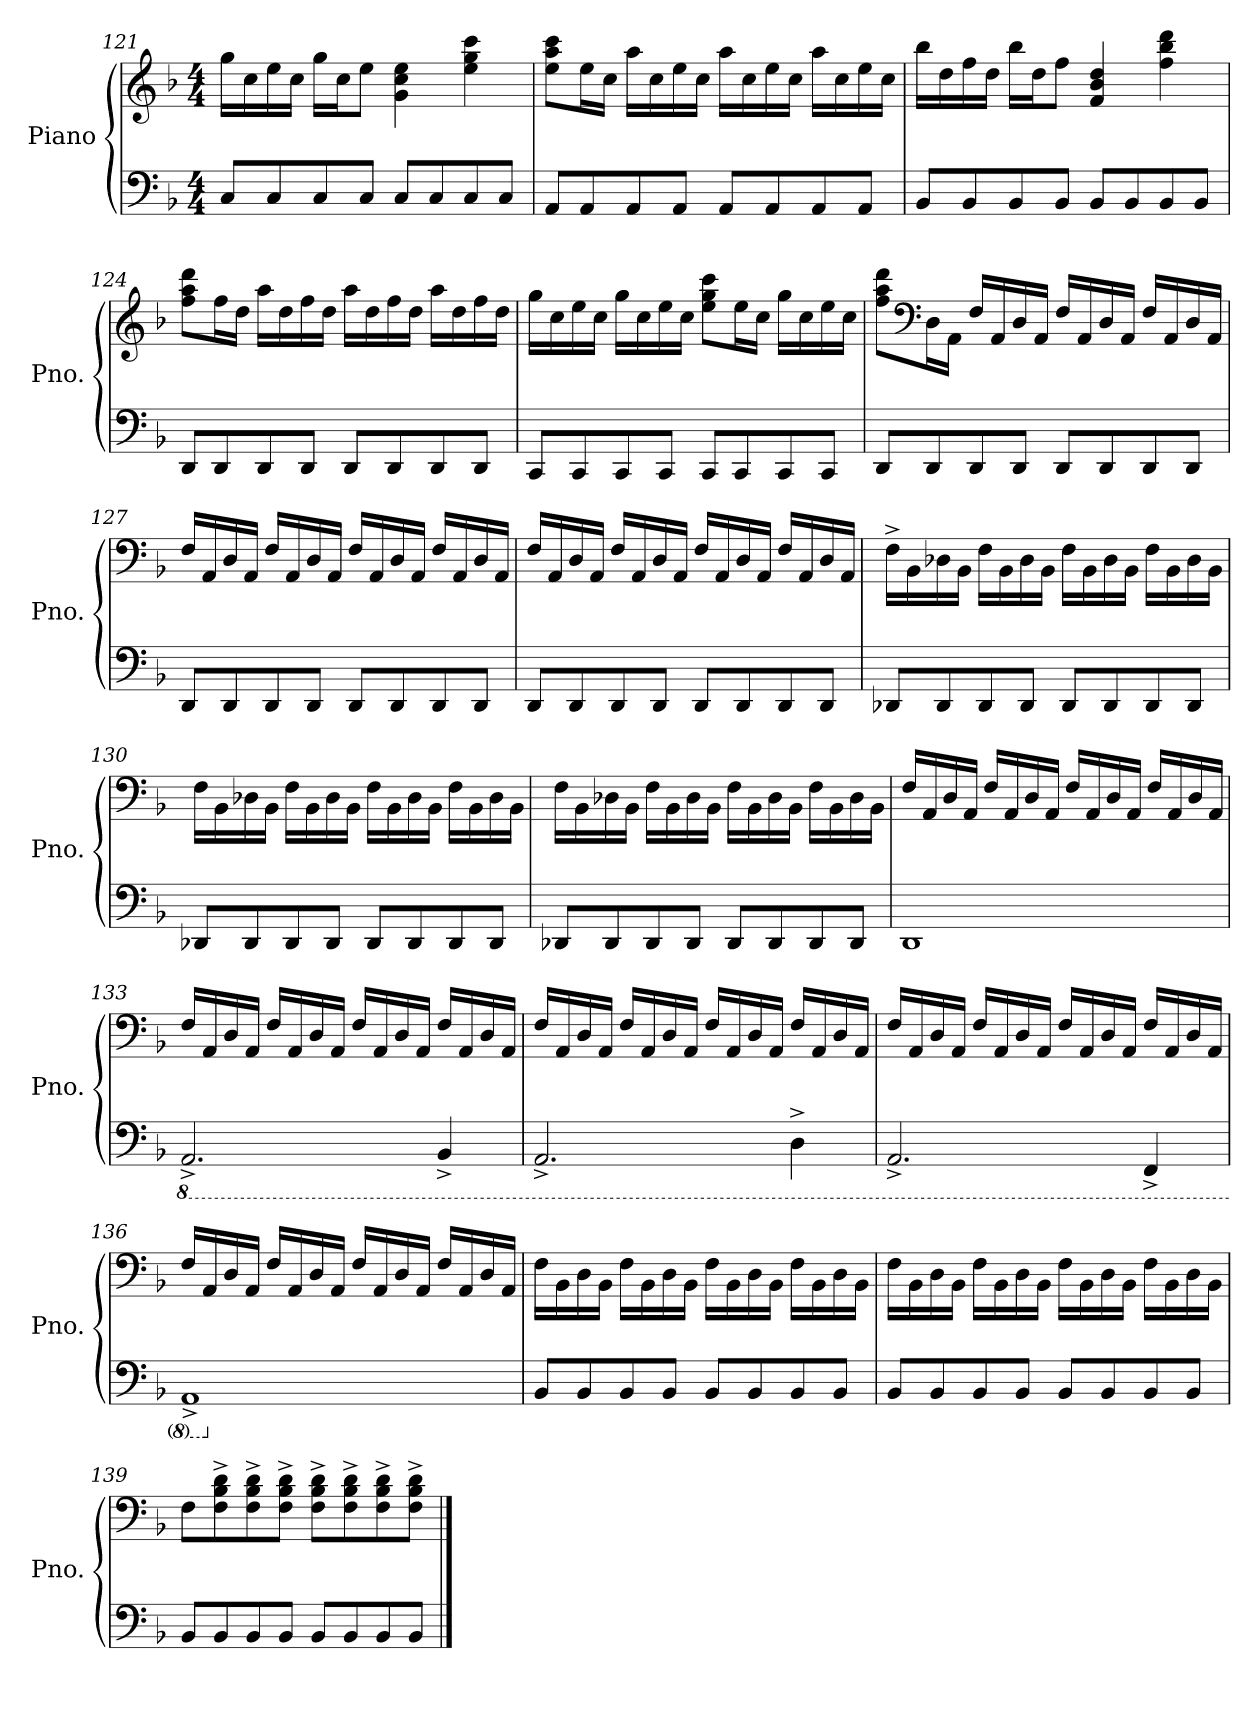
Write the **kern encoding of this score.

**kern	**kern
*part1	*part1
*staff2	*staff1
*I"Piano	*
*I'Pno.	*
!!LO:LB:g=z
*clefF4	*clefG2
*k[b-]	*k[b-]
*M4/4	*M4/4
=121	=121
8C/L	16gg\LL
.	16cc\
8C/	16ee\
.	16cc\JJ
8C/	16gg\LL
.	16cc\J
8C/J	8ee\J
8C/L	4g\ 4cc\ 4ee\
8C/	.
8C/	4ee\ 4gg\ 4ccc\
8C/J	.
=122	=122
8AA/L	8ee\ 8aa\ 8ccc\L
8AA/	16ee\L
.	16cc\JJ
8AA/	16aa\LL
.	16cc\
8AA/J	16ee\
.	16cc\JJ
8AA/L	16aa\LL
.	16cc\
8AA/	16ee\
.	16cc\JJ
8AA/	16aa\LL
.	16cc\
8AA/J	16ee\
.	16cc\JJ
=123	=123
8BB-/L	16bb-\LL
.	16dd\
8BB-/	16ff\
.	16dd\JJ
8BB-/	16bb-\LL
.	16dd\J
8BB-/J	8ff\J
8BB-/L	4f/ 4b-/ 4dd/
8BB-/	.
8BB-/	4ff\ 4bb-\ 4ddd\
8BB-/J	.
!!LO:LB:g=z
=124	=124
8DD/L	8ff\ 8aa\ 8ddd\L
8DD/	16ff\L
.	16dd\JJ
8DD/	16aa\LL
.	16dd\
8DD/J	16ff\
.	16dd\JJ
8DD/L	16aa\LL
.	16dd\
8DD/	16ff\
.	16dd\JJ
8DD/	16aa\LL
.	16dd\
8DD/J	16ff\
.	16dd\JJ
=125	=125
8CC/L	16gg\LL
.	16cc\
8CC/	16ee\
.	16cc\JJ
8CC/	16gg\LL
.	16cc\
8CC/J	16ee\
.	16cc\JJ
8CC/L	8ee\ 8gg\ 8ccc\L
8CC/	16ee\L
.	16cc\JJ
8CC/	16gg\LL
.	16cc\
8CC/J	16ee\
.	16cc\JJ
=126	=126
8DD/L	8ff\ 8aa\ 8ddd\L
*	*clefF4
8DD/	16D\L
.	16AA\JJ
8DD/	16F/LL
.	16AA/
8DD/J	16D/
.	16AA/JJ
8DD/L	16F/LL
.	16AA/
8DD/	16D/
.	16AA/JJ
8DD/	16F/LL
.	16AA/
8DD/J	16D/
.	16AA/JJ
!!LO:LB:g=z
=127	=127
8DD/L	16F/LL
.	16AA/
8DD/	16D/
.	16AA/JJ
8DD/	16F/LL
.	16AA/
8DD/J	16D/
.	16AA/JJ
8DD/L	16F/LL
.	16AA/
8DD/	16D/
.	16AA/JJ
8DD/	16F/LL
.	16AA/
8DD/J	16D/
.	16AA/JJ
=128	=128
8DD/L	16F/LL
.	16AA/
8DD/	16D/
.	16AA/JJ
8DD/	16F/LL
.	16AA/
8DD/J	16D/
.	16AA/JJ
8DD/L	16F/LL
.	16AA/
8DD/	16D/
.	16AA/JJ
8DD/	16F/LL
.	16AA/
8DD/J	16D/
.	16AA/JJ
=129	=129
8DD-X/L	16F^\LL
.	16BB-\
8DD-/	16D-X\
.	16BB-\JJ
8DD-/	16F\LL
.	16BB-\
8DD-/J	16D-\
.	16BB-\JJ
8DD-/L	16F\LL
.	16BB-\
8DD-/	16D-\
.	16BB-\JJ
8DD-/	16F\LL
.	16BB-\
8DD-/J	16D-\
.	16BB-\JJ
!!LO:LB:g=z
=130	=130
8DD-X/L	16F\LL
.	16BB-\
8DD-/	16D-X\
.	16BB-\JJ
8DD-/	16F\LL
.	16BB-\
8DD-/J	16D-\
.	16BB-\JJ
8DD-/L	16F\LL
.	16BB-\
8DD-/	16D-\
.	16BB-\JJ
8DD-/	16F\LL
.	16BB-\
8DD-/J	16D-\
.	16BB-\JJ
=131	=131
8DD-X/L	16F\LL
.	16BB-\
8DD-/	16D-X\
.	16BB-\JJ
8DD-/	16F\LL
.	16BB-\
8DD-/J	16D-\
.	16BB-\JJ
8DD-/L	16F\LL
.	16BB-\
8DD-/	16D-\
.	16BB-\JJ
8DD-/	16F\LL
.	16BB-\
8DD-/J	16D-\
.	16BB-\JJ
!!LO:PB:g=z
=132	=132
1DD	16F/LL
.	16AA/
.	16D/
.	16AA/JJ
.	16F/LL
.	16AA/
.	16D/
.	16AA/JJ
.	16F/LL
.	16AA/
.	16D/
.	16AA/JJ
.	16F/LL
.	16AA/
.	16D/
.	16AA/JJ
=133	=133
*8ba	*
2.AAA^/	16F/LL
.	16AA/
.	16D/
.	16AA/JJ
.	16F/LL
.	16AA/
.	16D/
.	16AA/JJ
.	16F/LL
.	16AA/
.	16D/
.	16AA/JJ
4BBB-^/	16F/LL
.	16AA/
.	16D/
.	16AA/JJ
=134	=134
2.AAA^/	16F/LL
.	16AA/
.	16D/
.	16AA/JJ
.	16F/LL
.	16AA/
.	16D/
.	16AA/JJ
.	16F/LL
.	16AA/
.	16D/
.	16AA/JJ
4DD^\	16F/LL
.	16AA/
.	16D/
.	16AA/JJ
!!LO:LB:g=z
=135	=135
2.AAA^/	16F/LL
.	16AA/
.	16D/
.	16AA/JJ
.	16F/LL
.	16AA/
.	16D/
.	16AA/JJ
.	16F/LL
.	16AA/
.	16D/
.	16AA/JJ
4FFF^/	16F/LL
.	16AA/
.	16D/
.	16AA/JJ
=136	=136
1AAA^	16F/LL
.	16AA/
.	16D/
.	16AA/JJ
.	16F/LL
.	16AA/
.	16D/
.	16AA/JJ
.	16F/LL
.	16AA/
.	16D/
.	16AA/JJ
.	16F/LL
.	16AA/
.	16D/
.	16AA/JJ
=137	=137
*X8ba	*
8BB-/L	16F\LL
.	16BB-\
8BB-/	16D\
.	16BB-\JJ
8BB-/	16F\LL
.	16BB-\
8BB-/J	16D\
.	16BB-\JJ
8BB-/L	16F\LL
.	16BB-\
8BB-/	16D\
.	16BB-\JJ
8BB-/	16F\LL
.	16BB-\
8BB-/J	16D\
.	16BB-\JJ
!!LO:LB:g=z
=138	=138
8BB-/L	16F\LL
.	16BB-\
8BB-/	16D\
.	16BB-\JJ
8BB-/	16F\LL
.	16BB-\
8BB-/J	16D\
.	16BB-\JJ
8BB-/L	16F\LL
.	16BB-\
8BB-/	16D\
.	16BB-\JJ
8BB-/	16F\LL
.	16BB-\
8BB-/J	16D\
.	16BB-\JJ
=139	=139
8BB-/L	8F\L
8BB-/	8F\^ 8B-\^ 8d\^
8BB-/	8F\^ 8B-\^ 8d\^
8BB-/J	8F\^ 8B-\^ 8d\^J
8BB-/L	8F\^ 8B-\^ 8d\^L
8BB-/	8F\^ 8B-\^ 8d\^
8BB-/	8F\^ 8B-\^ 8d\^
8BB-/J	8F\^ 8B-\^ 8d\^J
==	==
*-	*-
